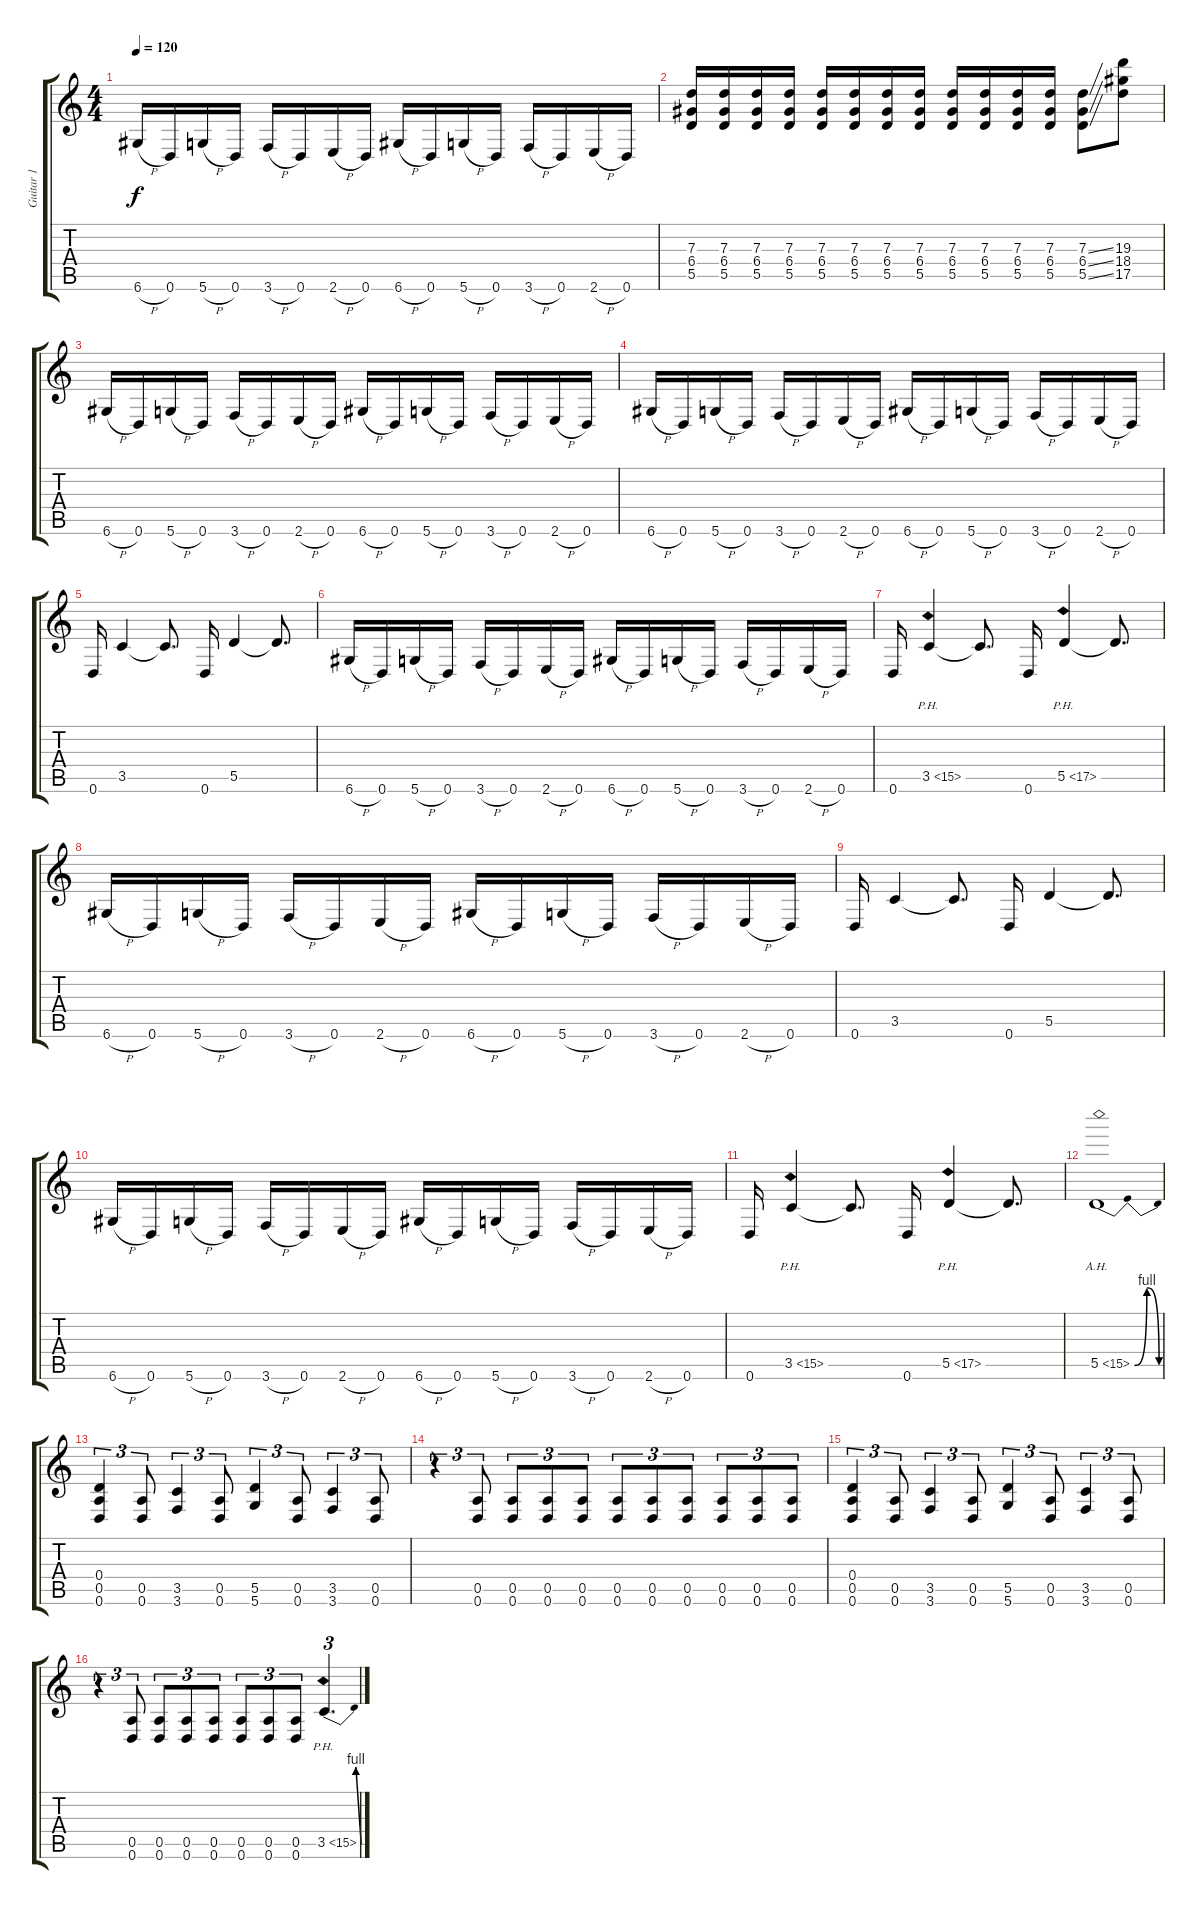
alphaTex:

\track ("Guitar 1" "Guitar 1") {instrument acousticguitarsteel}
\staff {score tabs}
\tuning (E4 B3 G3 D3 A2 D2) {hide}
\ts (4 4)
\tempo 120
\clef g2
\ks c
6.6{h}.16{dy f} 0.6.16 5.6{h}.16 0.6.16 3.6{h}.16 0.6.16 2.6{h}.16 0.6.16 6.6{h}.16 0.6.16 5.6{h}.16 0.6.16 3.6{h}.16 0.6.16 2.6{h}.16 0.6.16 |
(7.3 6.4 5.5).16 (7.3 6.4 5.5).16 (7.3 6.4 5.5).16 (7.3 6.4 5.5).16 (7.3 6.4 5.5).16 (7.3 6.4 5.5).16 (7.3 6.4 5.5).16 (7.3 6.4 5.5).16 (7.3 6.4 5.5).16 (7.3 6.4 5.5).16 (7.3 6.4 5.5).16 (7.3 6.4 5.5).16 (7.3{ss} 6.4{ss} 5.5{ss}).8 (19.3 18.4 17.5).8 |
6.6{h}.16 0.6.16 5.6{h}.16 0.6.16 3.6{h}.16 0.6.16 2.6{h}.16 0.6.16 6.6{h}.16 0.6.16 5.6{h}.16 0.6.16 3.6{h}.16 0.6.16 2.6{h}.16 0.6.16 |
6.6{h}.16 0.6.16 5.6{h}.16 0.6.16 3.6{h}.16 0.6.16 2.6{h}.16 0.6.16 6.6{h}.16 0.6.16 5.6{h}.16 0.6.16 3.6{h}.16 0.6.16 2.6{h}.16 0.6.16 |
0.6.16 3.5.4 3.5{t}.8{d} 0.6.16 5.5.4 5.5{t}.8{d} |
6.6{h}.16 0.6.16 5.6{h}.16 0.6.16 3.6{h}.16 0.6.16 2.6{h}.16 0.6.16 6.6{h}.16 0.6.16 5.6{h}.16 0.6.16 3.6{h}.16 0.6.16 2.6{h}.16 0.6.16 |
0.6.16 3.5{ph 12}.4 3.5{t}.8{d} 0.6.16 5.5{ph 12}.4 5.5{t}.8{d} |
6.6{h}.16 0.6.16 5.6{h}.16 0.6.16 3.6{h}.16 0.6.16 2.6{h}.16 0.6.16 6.6{h}.16 0.6.16 5.6{h}.16 0.6.16 3.6{h}.16 0.6.16 2.6{h}.16 0.6.16 |
0.6.16 3.5.4 3.5{t}.8{d} 0.6.16 5.5.4 5.5{t}.8{d} |
6.6{h}.16 0.6.16 5.6{h}.16 0.6.16 3.6{h}.16 0.6.16 2.6{h}.16 0.6.16 6.6{h}.16 0.6.16 5.6{h}.16 0.6.16 3.6{h}.16 0.6.16 2.6{h}.16 0.6.16 |
0.6.16 3.5{ph 12}.4 3.5{t}.8{d} 0.6.16 5.5{ph 12}.4 5.5{t}.8{d} |
5.5{be (bendrelease 0 0 15 4 31 4 60 0) ah 10}.1 |
(0.4 0.5 0.6).4{tu (3 2)} (0.5 0.6).8{tu (3 2)} (3.5 3.6).4{tu (3 2)} (0.5 0.6).8{tu (3 2)} (5.5 5.6).4{tu (3 2)} (0.5 0.6).8{tu (3 2)} (3.5 3.6).4{tu (3 2)} (0.5 0.6).8{tu (3 2)} |
r.4{tu (3 2)} (0.5 0.6).8{tu (3 2)} (0.5 0.6).8{tu (3 2)} (0.5 0.6).8{tu (3 2)} (0.5 0.6).8{tu (3 2)} (0.5 0.6).8{tu (3 2)} (0.5 0.6).8{tu (3 2)} (0.5 0.6).8{tu (3 2)} (0.5 0.6).8{tu (3 2)} (0.5 0.6).8{tu (3 2)} (0.5 0.6).8{tu (3 2)} |
(0.4 0.5 0.6).4{tu (3 2)} (0.5 0.6).8{tu (3 2)} (3.5 3.6).4{tu (3 2)} (0.5 0.6).8{tu (3 2)} (5.5 5.6).4{tu (3 2)} (0.5 0.6).8{tu (3 2)} (3.5 3.6).4{tu (3 2)} (0.5 0.6).8{tu (3 2)} |
r.4{tu (3 2)} (0.5 0.6).8{tu (3 2)} (0.5 0.6).8{tu (3 2)} (0.5 0.6).8{tu (3 2)} (0.5 0.6).8{tu (3 2)} (0.5 0.6).8{tu (3 2)} (0.5 0.6).8{tu (3 2)} (0.5 0.6).8{tu (3 2)} 3.5{be (bend 0 0 60 4) ph 12}.4{d tu (3 2)}
